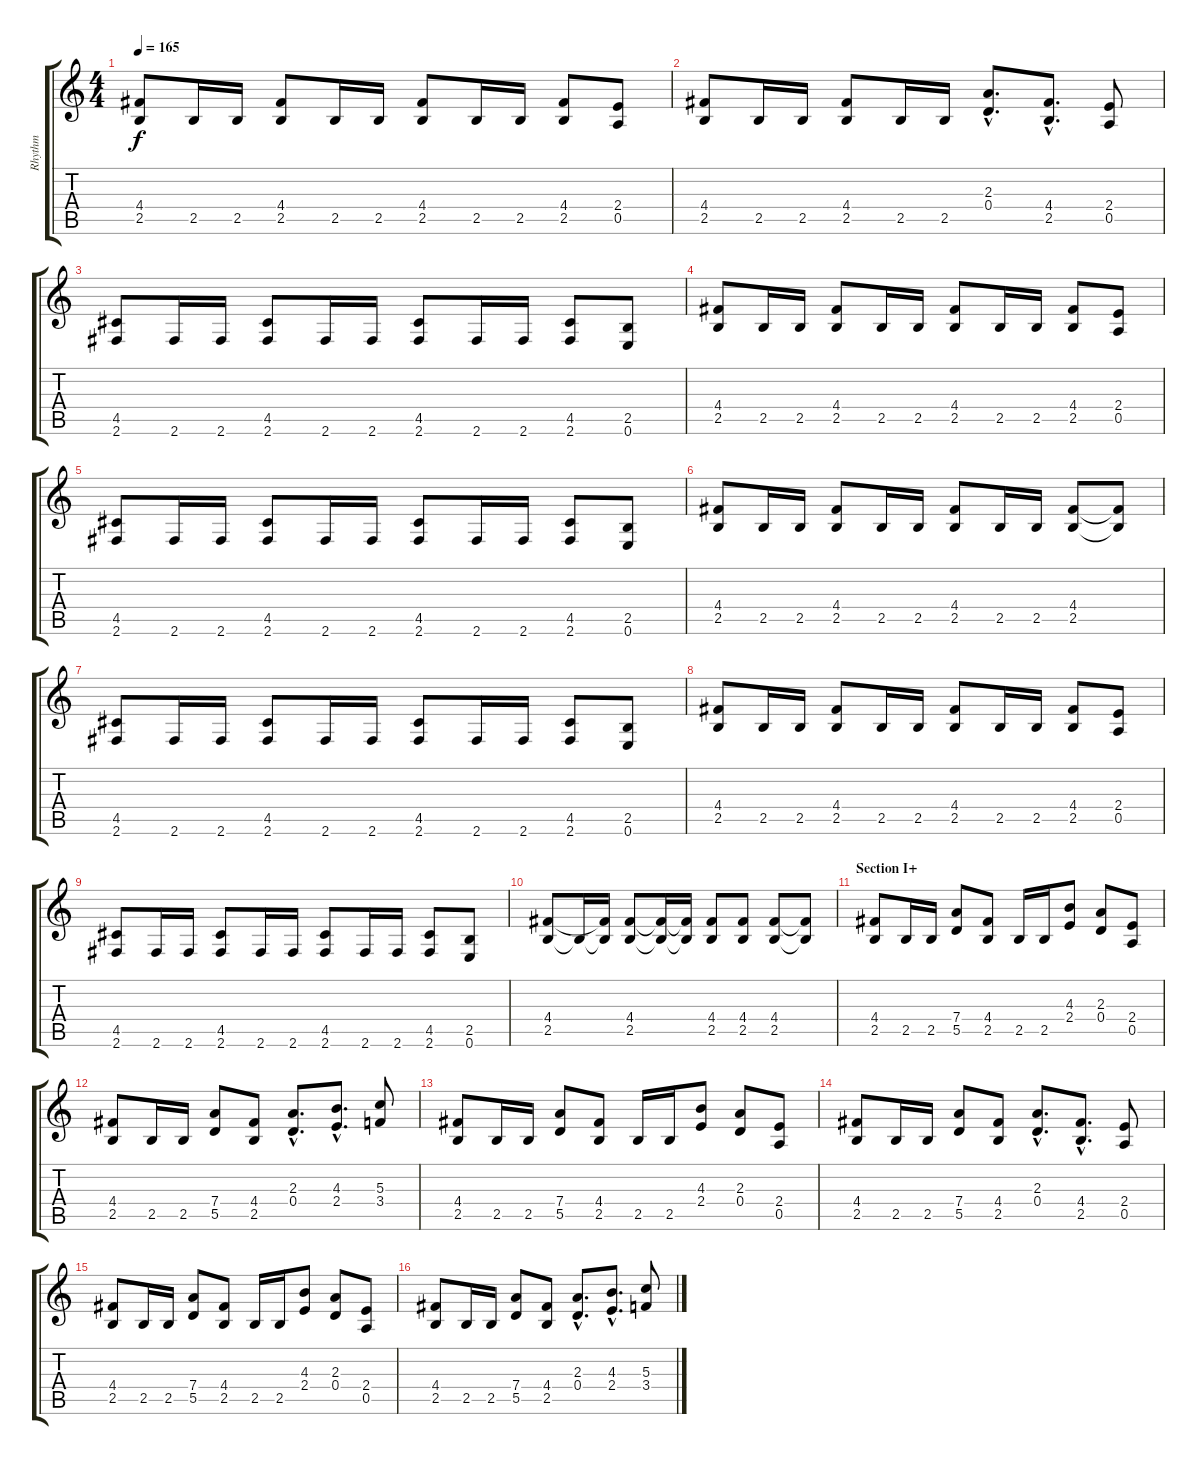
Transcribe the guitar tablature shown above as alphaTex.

\track ("Rhythm" "Rhythm") {instrument distortionguitar}
\staff {score tabs}
\tuning (E4 B3 G3 D3 A2 E2) {hide}
\ts (4 4)
\tempo 165
\clef g2
\ks c
(4.4 2.5).8{dy f} 2.5.16 2.5.16 (4.4 2.5).8 2.5.16 2.5.16 (4.4 2.5).8 2.5.16 2.5.16 (4.4 2.5).8 (2.4 0.5).8 |
(4.4 2.5).8 2.5.16 2.5.16 (4.4 2.5).8 2.5.16 2.5.16 (2.3{hac} 0.4{hac}).8{d} (4.4{hac} 2.5{hac}).8{d} (2.4 0.5).8 |
(4.5 2.6).8 2.6.16 2.6.16 (4.5 2.6).8 2.6.16 2.6.16 (4.5 2.6).8 2.6.16 2.6.16 (4.5 2.6).8 (2.5 0.6).8 |
(4.4 2.5).8 2.5.16 2.5.16 (4.4 2.5).8 2.5.16 2.5.16 (4.4 2.5).8 2.5.16 2.5.16 (4.4 2.5).8 (2.4 0.5).8 |
(4.5 2.6).8 2.6.16 2.6.16 (4.5 2.6).8 2.6.16 2.6.16 (4.5 2.6).8 2.6.16 2.6.16 (4.5 2.6).8 (2.5 0.6).8 |
(4.4 2.5).8 2.5.16 2.5.16 (4.4 2.5).8 2.5.16 2.5.16 (4.4 2.5).8 2.5.16 2.5.16 (4.4 2.5).8 (4.4{t} 2.5{t}).8 |
(4.5 2.6).8 2.6.16 2.6.16 (4.5 2.6).8 2.6.16 2.6.16 (4.5 2.6).8 2.6.16 2.6.16 (4.5 2.6).8 (2.5 0.6).8 |
(4.4 2.5).8 2.5.16 2.5.16 (4.4 2.5).8 2.5.16 2.5.16 (4.4 2.5).8 2.5.16 2.5.16 (4.4 2.5).8 (2.4 0.5).8 |
(4.5 2.6).8 2.6.16 2.6.16 (4.5 2.6).8 2.6.16 2.6.16 (4.5 2.6).8 2.6.16 2.6.16 (4.5 2.6).8 (2.5 0.6).8 |
(4.4 2.5).8 2.5{t}.16 (4.4{t} 2.5{t}).16 (4.4 2.5).8 (4.4{t} 2.5{t}).16 (4.4{t} 2.5{t}).16 (4.4 2.5).8 (4.4 2.5).8 (4.4 2.5).8 (4.4{t} 2.5{t}).8 |
\section ("" "Section I+")
(4.4 2.5).8 2.5.16 2.5.16 (7.4 5.5).8 (4.4 2.5).8 2.5.16 2.5.16 (4.3 2.4).8 (2.3 0.4).8 (2.4 0.5).8 |
(4.4 2.5).8 2.5.16 2.5.16 (7.4 5.5).8 (4.4 2.5).8 (2.3{hac} 0.4{hac}).8{d} (4.3{hac} 2.4{hac}).8{d} (5.3 3.4).8 |
(4.4 2.5).8 2.5.16 2.5.16 (7.4 5.5).8 (4.4 2.5).8 2.5.16 2.5.16 (4.3 2.4).8 (2.3 0.4).8 (2.4 0.5).8 |
(4.4 2.5).8 2.5.16 2.5.16 (7.4 5.5).8 (4.4 2.5).8 (2.3{hac} 0.4{hac}).8{d} (4.4{hac} 2.5{hac}).8{d} (2.4 0.5).8 |
(4.4 2.5).8 2.5.16 2.5.16 (7.4 5.5).8 (4.4 2.5).8 2.5.16 2.5.16 (4.3 2.4).8 (2.3 0.4).8 (2.4 0.5).8 |
(4.4 2.5).8 2.5.16 2.5.16 (7.4 5.5).8 (4.4 2.5).8 (2.3{hac} 0.4{hac}).8{d} (4.3{hac} 2.4{hac}).8{d} (5.3 3.4).8
